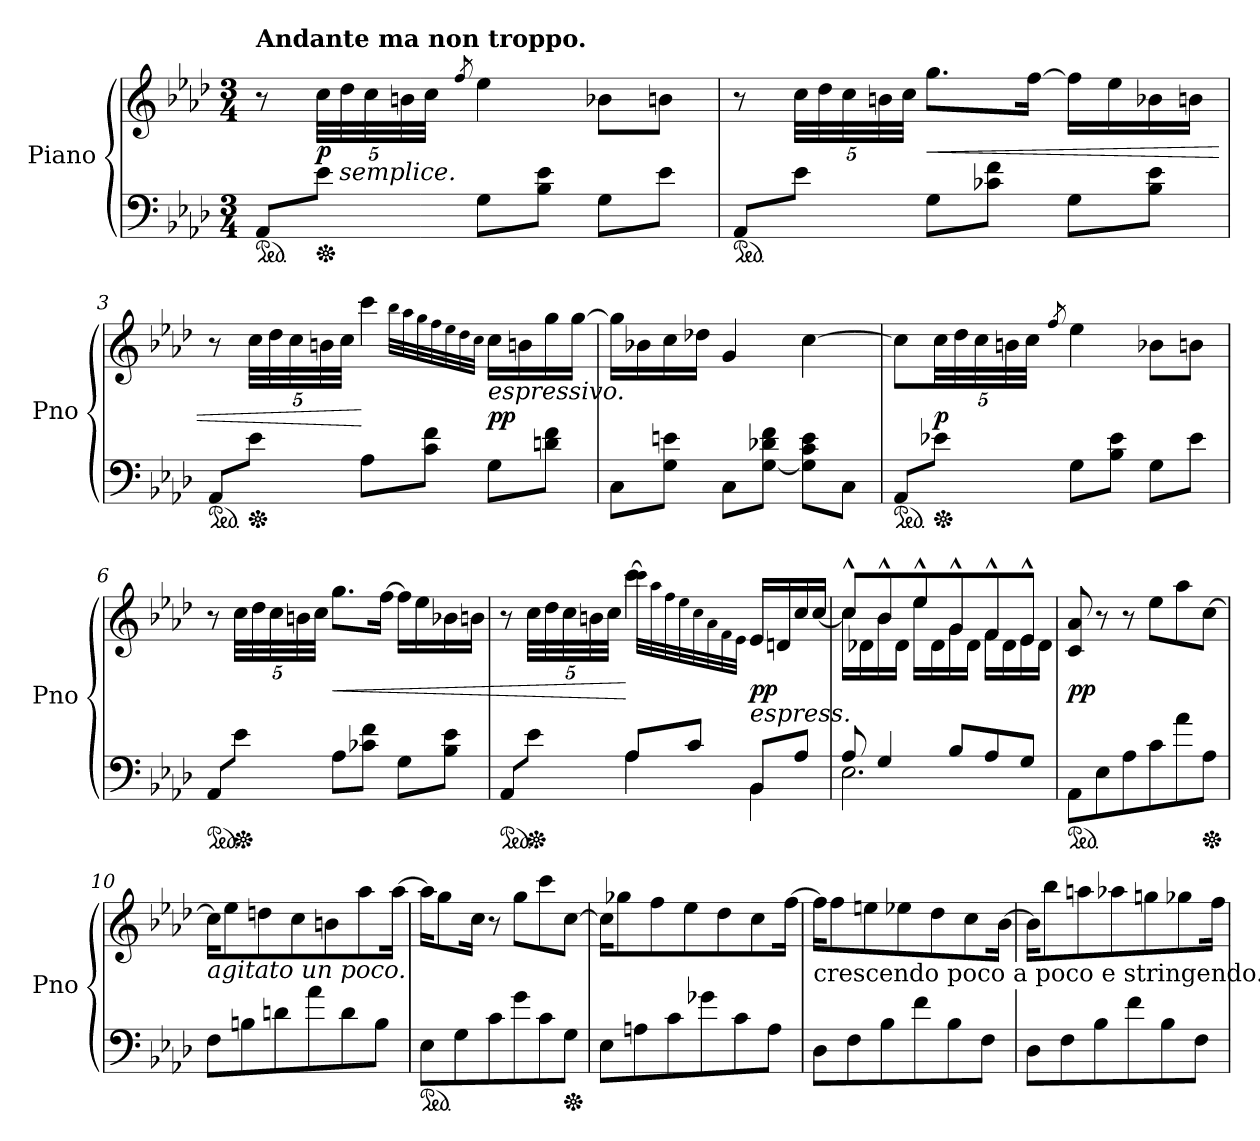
**kern	**kern	**dynam
*part2	*part1	*part1
*staff2	*staff1	*staff1
*I"Piano	*I"Piano	*
*I'Pno	*I'Pno	*
*clefF4	*clefG2	*
*k[b-e-a-d-]	*k[b-e-a-d-]	*
*A-:	*A-:	*
*M3/4	*M3/4	*
=1	=1	=1
!	!LO:TX:a:B:t=Andante ma non troppo.	!
!LO:TX:a:color=crimson:t=⚠	!	!
*ped	*	*
8AA-/L	8r	.
*Xped	*	*
8e-\J	40cc\LLL	p
!	!LO:TX:b:i:t=semplice.	!
.	40dd-\	.
.	40cc\	.
.	40bn\	.
.	40cc\JJJ	.
.	8qff/	.
8G\L	4ee-\	.
8B-\ 8e-\J	.	.
8G\L	8b-X\L	.
8e-\J	8bn\J	.
=2	=2	=2
!LO:TX:a:color=crimson:t=⚠	!	!
*ped	*	*
8AA-/L	8r	.
8e-\J	40cc\LLL	.
.	40dd-\	.
.	40cc\	.
.	40bn\	.
.	40cc\JJJ	.
!	!	!LO:HP:b
8G\L	8.gg\L	<
8c-X\ 8f\J	.	.
.	[16ff\Jk	.
8G\L	16ff\LL]	.
.	16ee-\	.
8B-\ 8e-\J	16b-X\	.
.	16bn\JJ	.
=3	=3	=3
!LO:TX:a:color=crimson:t=⚠	!	!
*ped	*	*
8AA-/L	8r	.
*Xped	*	*
8e-\J	40cc\LLL	.
.	40dd-\	.
.	40cc\	.
.	40bn\	.
.	40cc\JJJ	.
8A-\L	4ccc\	[
8c\ 8f\J	.	.
.	32qqbb-\LLL	.
.	32qqaa-\	.
.	32qqgg\	.
.	32qqff\	.
.	32qqee-\	.
.	32qqdd-\	.
.	32qqcc\JJJ	.
!	!LO:TX:b:i:t=espressivo.	!
8G\L	16cc\LL	pp
.	16bn\	.
8dn\ 8f\J	16gg\	.
.	[16gg\JJ	.
=4	=4	=4
8C\L	16gg\LL]	.
.	16b-X\	.
8G\ 8en\J	16cc\	.
.	16dd-X\JJ	.
8C\L	4g/	.
[8G\ 8d-X\ 8f\J	.	.
8G]\ 8c\ 8e\L	[4cc\	.
8C\J	.	.
=5	=5	=5
!LO:TX:a:color=crimson:t=⚠	!	!
*ped	*	*
8AA-/L	8cc\L]	.
*Xped	*	*
8e-X\J	40cc\LL	p
.	40dd-\	.
.	40cc\	.
.	40bn\	.
.	40cc\JJJ	.
.	8qff/	.
8G\L	4ee-\	.
8B-\ 8e-\J	.	.
8G\L	8b-X\L	.
8e-\J	8bn\J	.
=6	=6	=6
!LO:TX:a:color=crimson:t=⚠	!	!
*ped	*	*
8AA-/L	8r	.
*Xped	*	*
8e-\J	40cc\LLL	.
.	40dd-\	.
.	40cc\	.
.	40bn\	.
.	40cc\JJJ	.
!	!	!LO:HP:b
8A-\L	8.gg\L	<
8c-X\ 8f\J	.	.
.	[16ff\Jk	.
8G\L	16ff\LL]	.
.	16ee-\	.
8B-\ 8e-\J	16b-X\	.
.	16bn\JJ	.
=7	=7	=7
*^	*	*
!LO:TX:a:color=crimson:t=⚠	!	!	!
*ped	*	*	*
8AA-/L	4ryy	8r	.
*Xped	*	*	*
8e-\J	.	40cc\LLL	.
.	.	40dd-\	.
.	.	40cc\	.
.	.	40bn\	.
.	.	40cc\JJJ	.
8A-/L	4A-\	[4ccc\	[
8c/J	.	.	.
.	.	32qqccc\LLL]	.
.	.	32qqaa-\	.
.	.	32qqff\	.
.	.	32qqee-\	.
.	.	32qqcc\	.
.	.	32qqa-\	.
.	.	32qqf\	.
.	.	32qqe-\JJJ	.
!	!	!LO:TX:b:i:t=espress.	!
8BB-/L	4BB-\	16e-/LL	pp
.	.	16dn/	.
8A-/J	.	16cc/	.
.	.	[16cc/JJ	.
=8	=8	=8	=8
*	*	*^	*
8A-/	2.E-\	8cc^^/L]	16cc\LL	.
.	.	.	16d-X\	.
4G/	.	8b-^^/	16b-\	.
.	.	.	16d-\JJ	.
.	.	8ee-^^/	16ee-\LL	.
.	.	.	16d-\	.
8B-/L	.	8g^^/	16g\	.
.	.	.	16d-\JJ	.
8A-/	.	8f^^/	16f\LL	.
.	.	.	16d-\	.
8G/J	.	8e-^^/J	16e-\	.
.	.	.	16d-\JJ	.
*v	*v	*	*	*
*	*v	*v	*
=9	=9	=9
*ped	*	*
8AA-\L	8c/ 8a-/	pp
8E-\	8r	.
8A-\	8r	.
8c\	8ee-\L	.
8a-\	8aa-\	.
*Xped	*	*
8A-\J	[8cc\J	.
=10	=10	=10
!	!LO:TX:b:i:t=agitato un poco.	!
8F\L	16cc\KL]	.
.	8ee-\	.
8Bn\	.	.
.	8ddn\	.
8dn\	.	.
.	8cc\	.
8a-\	.	.
.	8bn\	.
8d\	.	.
.	8aa-\	.
8B\J	.	.
.	[16aa-\Jk	.
=11	=11	=11
*ped	*	*
8E-\L	16aa-\KL]	.
.	8gg\	.
8G\	.	.
.	16cc\Jk	.
8c\	8r	.
8g\	8gg\L	.
8c\	8ccc\	.
*Xped	*	*
8G\J	[8cc\J	.
=12	=12	=12
8E-\L	16cc\KL]	.
.	8gg-X\	.
8An\	.	.
.	8ff\	.
8c\	.	.
.	8ee-\	.
8g-X\	.	.
.	8dd-\	.
8c\	.	.
.	8cc\	.
8A\J	.	.
.	[16ff\Jk	.
=13	=13	=13
!	!LO:TX:b:t=crescendo poco a poco e stringendo.	!
8D-\L	16ff\KL]	.
.	8ff\	.
8F\	.	.
.	8een\	.
8B-\	.	.
.	8ee-X\	.
8f\	.	.
.	8dd-\	.
8B-\	.	.
.	8cc\	.
8F\J	.	.
.	[16b-\Jk	.
=14	=14	=14
8D-\L	16b-\KL]	.
.	8bb-\	.
8F\	.	.
.	8aan\	.
8B-\	.	.
.	8aa-X\	.
8f\	.	.
.	8ggn\	.
8B-\	.	.
.	8gg-X\	.
8F\J	.	.
.	16ff\Jk	.
=	=	=
*-	*-	*-
